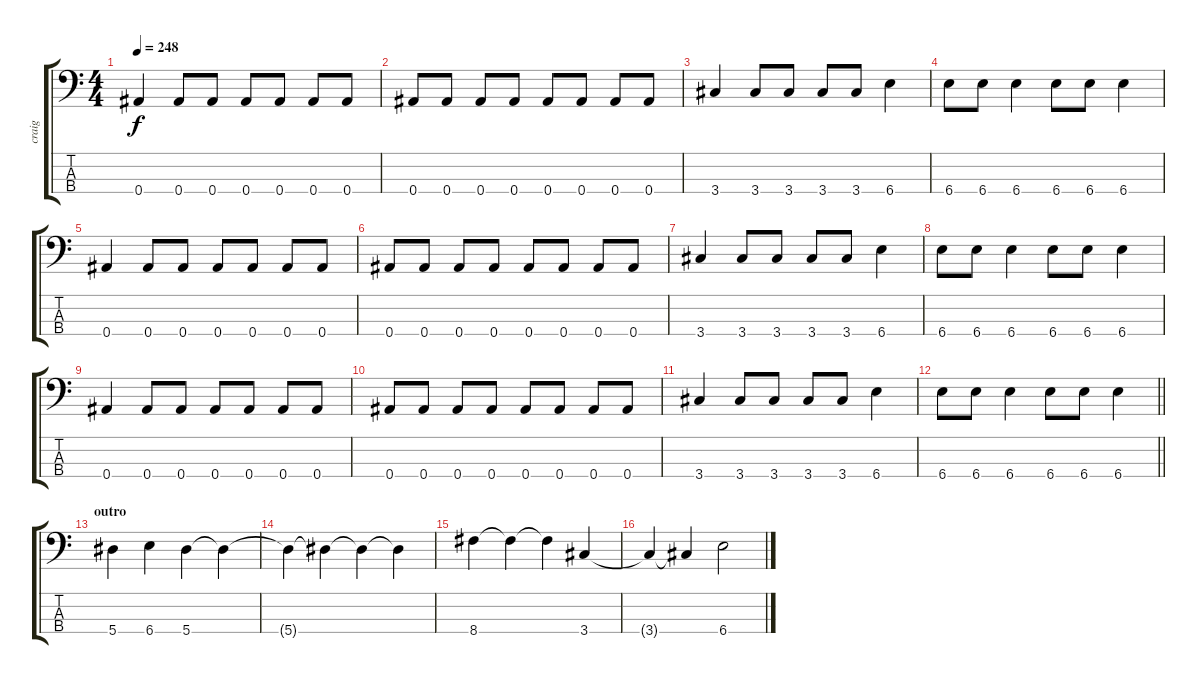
\track ("craig" "craig") {instrument slapbass2}
\staff {score tabs}
\tuning (Eb3 Bb2 F2 Bb1) {hide}
\ts (4 4)
\tempo 248
\clef f4
\ks c
0.4.4{dy f} 0.4.8 0.4.8 0.4.8 0.4.8 0.4.8 0.4.8 |
0.4.8 0.4.8 0.4.8 0.4.8 0.4.8 0.4.8 0.4.8 0.4.8 |
3.4.4 3.4.8 3.4.8 3.4.8 3.4.8 6.4.4 |
6.4.8 6.4.8 6.4.4 6.4.8 6.4.8 6.4.4 |
0.4.4 0.4.8 0.4.8 0.4.8 0.4.8 0.4.8 0.4.8 |
0.4.8 0.4.8 0.4.8 0.4.8 0.4.8 0.4.8 0.4.8 0.4.8 |
3.4.4 3.4.8 3.4.8 3.4.8 3.4.8 6.4.4 |
6.4.8 6.4.8 6.4.4 6.4.8 6.4.8 6.4.4 |
0.4.4 0.4.8 0.4.8 0.4.8 0.4.8 0.4.8 0.4.8 |
0.4.8 0.4.8 0.4.8 0.4.8 0.4.8 0.4.8 0.4.8 0.4.8 |
3.4.4 3.4.8 3.4.8 3.4.8 3.4.8 6.4.4 |
\barLineRight lightlight
6.4.8 6.4.8 6.4.4 6.4.8 6.4.8 6.4.4 |
\section ("" "outro")
5.4.4 6.4.4 5.4.4 5.4{t}.4 |
5.4{t}.4 5.4{t}.4 5.4{t}.4 5.4{t}.4 |
8.4.4 8.4{t}.4 8.4{t}.4 3.4.4 |
3.4{t}.4 3.4{t}.4 6.4.2
